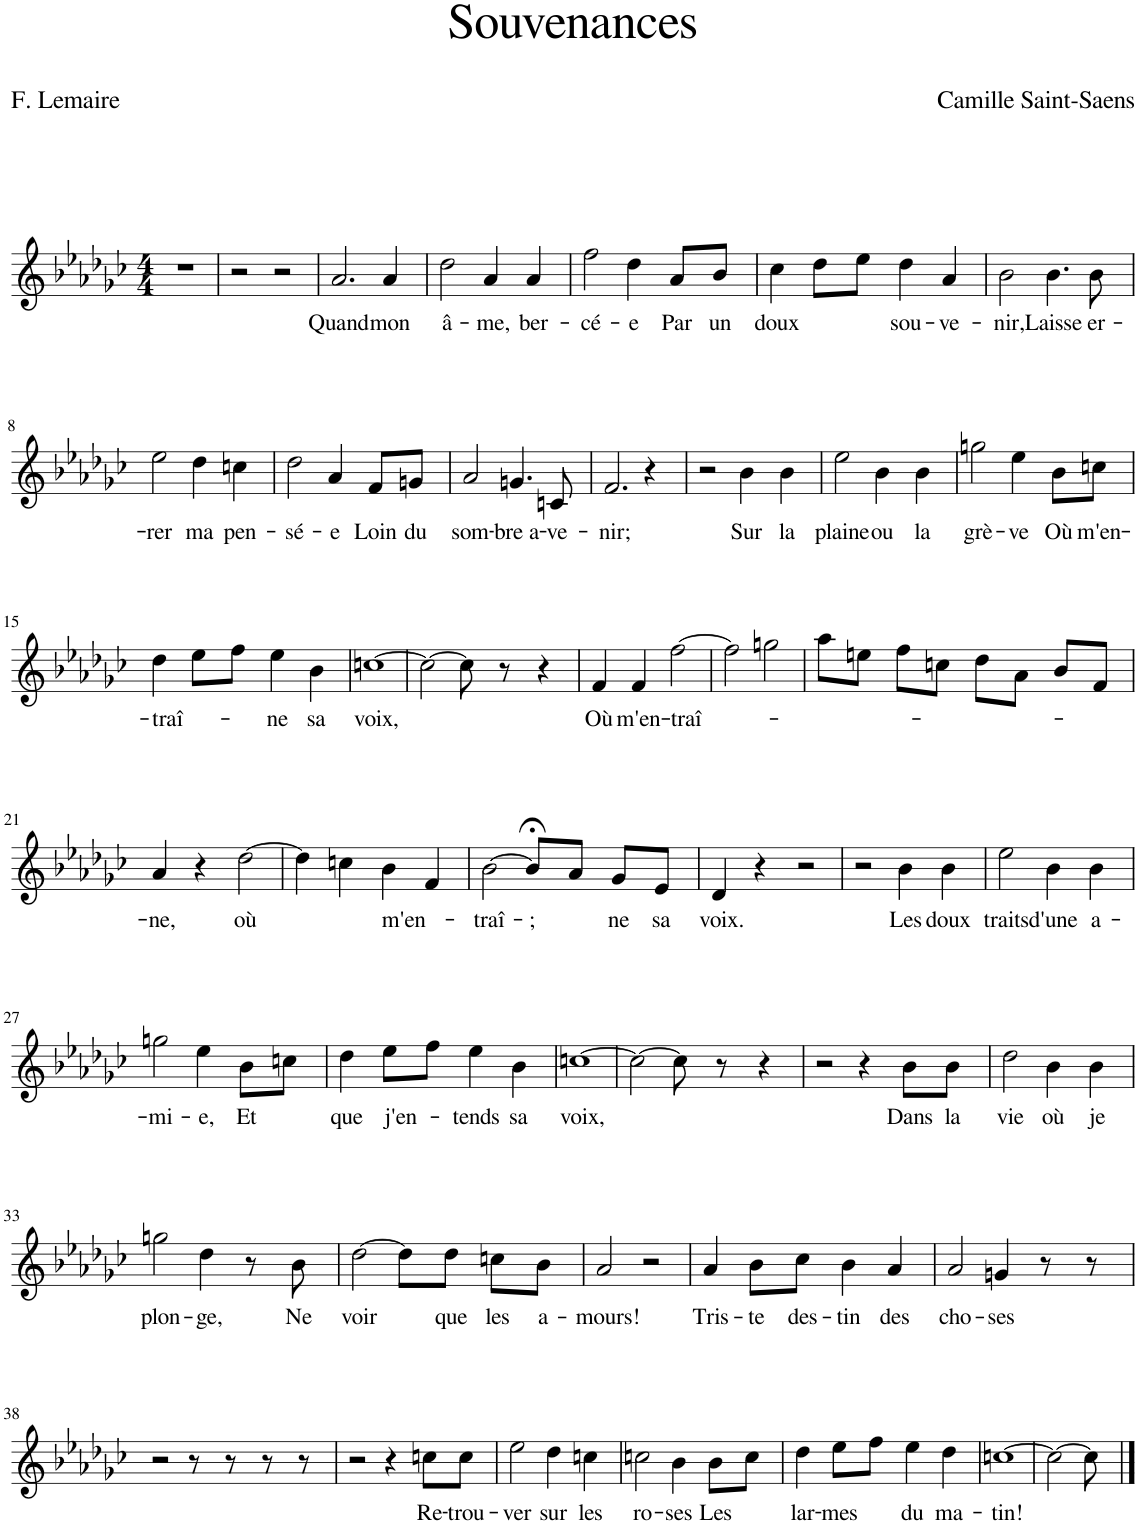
**kern	**text
*part1	*part1
*staff1	*staff1
*I"Piano	*
*I'Pno	*
*clefG2	*
*k[b-e-a-d-g-c-]	*
*M4/4	*
=1	=1
1r	.
=2	=2
2r	.
2r	.
=3	=3
!	!LO:LY:b
2.a-/	Quand
!	!LO:LY:b
4a-/	mon
=4	=4
!	!LO:LY:b
2dd-\	â-
!	!LO:LY:b
4a-/	-me,
!	!LO:LY:b
4a-/	ber-
=5	=5
!	!LO:LY:b
2ff\	-cé-
!	!LO:LY:b
4dd-\	-e
!	!LO:LY:b
8a-/L	Par
!	!LO:LY:b
8b-/J	un
=6	=6
!	!LO:LY:b
4cc-\	doux
8dd-\L	.
8ee-\J	.
!	!LO:LY:b
4dd-\	sou-
!	!LO:LY:b
4a-/	-ve-
=7	=7
!	!LO:LY:b
2b-\	-nir,
!	!LO:LY:b
4.b-\	Laisse
!	!LO:LY:b
8b-\	er-
!!LO:LB:g=z
=8	=8
!	!LO:LY:b
2ee-\	-rer
!	!LO:LY:b
4dd-\	ma
!	!LO:LY:b
4ccn\	pen-
=9	=9
!	!LO:LY:b
2dd-\	-sé-
!	!LO:LY:b
4a-/	-e
!	!LO:LY:b
8f/L	Loin
!	!LO:LY:b
8gn/J	du
=10	=10
!	!LO:LY:b
2a-/	som-
!	!LO:LY:b
4.gn/	-bre a-
!	!LO:LY:b
8cn/	-ve-
=11	=11
!	!LO:LY:b
2.f/	-nir;
4r	.
=12	=12
2r	.
!	!LO:LY:b
4b-\	Sur
!	!LO:LY:b
4b-\	la
=13	=13
!	!LO:LY:b
2ee-\	plaine
!	!LO:LY:b
4b-\	ou
!	!LO:LY:b
4b-\	la
=14	=14
!	!LO:LY:b
2ggn\	grè-
!	!LO:LY:b
4ee-\	-ve
!	!LO:LY:b
8b-\L	Où
!	!LO:LY:b
8ccn\J	m'en-
!!LO:LB:g=z
=15	=15
!	!LO:LY:b
4dd-\	-traî-
8ee-\L	.
8ff\J	.
!	!LO:LY:b
4ee-\	-ne
!	!LO:LY:b
4b-\	sa
=16	=16
!	!LO:LY:b
[1ccn	voix,
=17	=17
2cc\_	.
8cc\]	.
8r	.
4r	.
=18	=18
!	!LO:LY:b
4f/	Où
!	!LO:LY:b
4f/	m'en-
!	!LO:LY:b
[2ff\	-traî-
=19	=19
2ff\]	.
2ggn\	.
=20	=20
8aa-\L	.
8een\J	.
8ff\L	.
8ccn\J	.
8dd-\L	.
8a-\J	.
8b-/L	.
8f/J	.
!!LO:LB:g=z
=21	=21
!	!LO:LY:b
4a-/	-ne,
4r	.
!	!LO:LY:b
[2dd-\	où
=22	=22
4dd-\]	.
4ccn\	.
!	!LO:LY:b
4b-\	m'en-
4f/	.
=23	=23
!	!LO:LY:b
[2b-\	-traî-
!	!LO:LY:b
8b-;</L]	;
8a-/J	.
!	!LO:LY:b
8g-/L	-ne
!	!LO:LY:b
8e-/J	sa
=24	=24
!	!LO:LY:b
4d-/	voix.
4r	.
2r	.
=25	=25
2r	.
!	!LO:LY:b
4b-\	Les
!	!LO:LY:b
4b-\	doux
=26	=26
!	!LO:LY:b
2ee-\	traits
!	!LO:LY:b
4b-\	d'une
!	!LO:LY:b
4b-\	a-
!!LO:LB:g=z
=27	=27
!	!LO:LY:b
2ggn\	-mi-
!	!LO:LY:b
4ee-\	-e,
!	!LO:LY:b
8b-\L	Et
8ccn\J	.
=28	=28
!	!LO:LY:b
4dd-\	que
!	!LO:LY:b
8ee-\L	j'en-
8ff\J	.
!	!LO:LY:b
4ee-\	-tends
!	!LO:LY:b
4b-\	sa
=29	=29
!	!LO:LY:b
[1ccn	voix,
=30	=30
2cc\_	.
8cc\]	.
8r	.
4r	.
=31	=31
2r	.
4r	.
!	!LO:LY:b
8b-\L	Dans
!	!LO:LY:b
8b-\J	la
=32	=32
!	!LO:LY:b
2dd-\	vie
!	!LO:LY:b
4b-\	où
!	!LO:LY:b
4b-\	je
!!LO:LB:g=z
=33	=33
!	!LO:LY:b
2ggn\	plon-
!	!LO:LY:b
4dd-\	-ge,
8r	.
!	!LO:LY:b
8b-\	Ne
=34	=34
!	!LO:LY:b
[2dd-\	voir
8dd-\L]	.
!	!LO:LY:b
8dd-\J	que
!	!LO:LY:b
8ccn\L	les
!	!LO:LY:b
8b-\J	a-
=35	=35
!	!LO:LY:b
2a-/	-mours!
2r	.
=36	=36
!	!LO:LY:b
4a-/	Tris-
!	!LO:LY:b
8b-\L	-te
!	!LO:LY:b
8cc-\J	des-
!	!LO:LY:b
4b-\	-tin
!	!LO:LY:b
4a-/	des
=37	=37
!	!LO:LY:b
2a-/	cho-
!	!LO:LY:b
4gn/	-ses
8r	.
8r	.
!!LO:LB:g=z
=38	=38
2r	.
8r	.
8r	.
8r	.
8r	.
=39	=39
2r	.
4r	.
!	!LO:LY:b
8ccn\L	Re-
!	!LO:LY:b
8cc\J	-trou-
=40	=40
!	!LO:LY:b
2ee-\	-ver
!	!LO:LY:b
4dd-\	sur
!	!LO:LY:b
4ccn\	les
=41	=41
!	!LO:LY:b
2ccn\	ro-
!	!LO:LY:b
4b-\	-ses
!	!LO:LY:b
8b-\L	Les
8cc\J	.
=42	=42
!	!LO:LY:b
4dd-\	lar-
!	!LO:LY:b
8ee-\L	-mes
8ff\J	.
!	!LO:LY:b
4ee-\	du
!	!LO:LY:b
4dd-\	ma-
=43	=43
!	!LO:LY:b
[1ccn	-tin!
=44	=44
2cc\_	.
8cc\]	.
==	==
*-	*-
